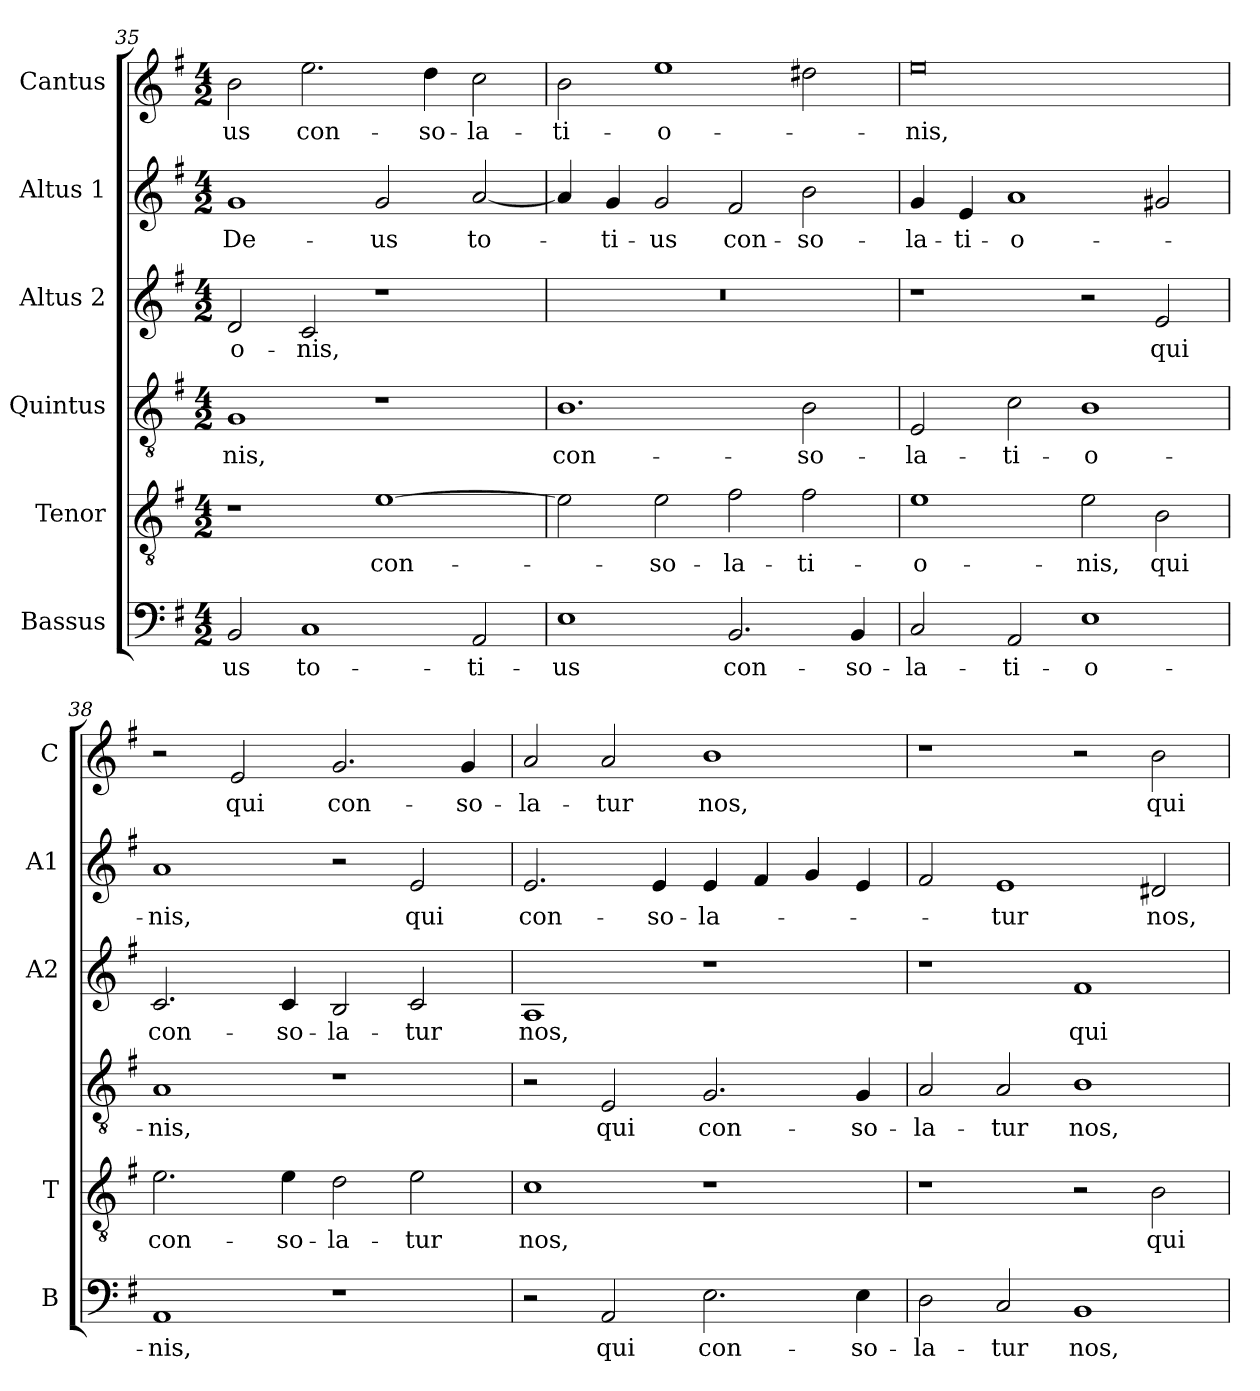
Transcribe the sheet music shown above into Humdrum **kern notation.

**kern	**text	**kern	**text	**kern	**text	**kern	**text	**kern	**text	**kern	**text
*part6	*part6	*part5	*part5	*part4	*part4	*part3	*part3	*part2	*part2	*part1	*part1
*staff6	*staff6	*staff5	*staff5	*staff4	*staff4	*staff3	*staff3	*staff2	*staff2	*staff1	*staff1
*I"Bassus	*	*I"Tenor	*	*I"Quintus	*	*I"Altus 2	*	*I"Altus 1	*	*I"Cantus	*
*I'B	*	*I'T	*	*	*	*I'A2	*	*I'A1	*	*I'C	*
!!LO:LB:g=z
*clefF4	*	*clefGv2	*	*clefGv2	*	*clefG2	*	*clefG2	*	*clefG2	*
*k[f#]	*	*k[f#]	*	*k[f#]	*	*k[f#]	*	*k[f#]	*	*k[f#]	*
*G:	*	*G:	*	*G:	*	*G:	*	*G:	*	*G:	*
*M4/2	*	*M4/2	*	*M4/2	*	*M4/2	*	*M4/2	*	*M4/2	*
=35	=35	=35	=35	=35	=35	=35	=35	=35	=35	=35	=35
!	!LO:LY:b	!	!	!	!LO:LY:b	!	!LO:LY:b	!	!LO:LY:b	!	!LO:LY:b
2BB/	-us	1r	.	1G	-nis,	2d/	-o-	1g	De-	2b\	-us
!	!LO:LY:b	!	!	!	!	!	!LO:LY:b	!	!	!	!LO:LY:b
1C	to-	.	.	.	.	2c/	-nis,	.	.	2.ee\	con-
!	!	!	!LO:LY:b	!	!	!	!	!	!LO:LY:b	!	!
.	.	[1e	con-	1r	.	1r	.	2g/	-us	.	.
!	!	!	!	!	!	!	!	!	!	!	!LO:LY:b
.	.	.	.	.	.	.	.	.	.	4dd\	-so-
!	!LO:LY:b	!	!	!	!	!	!	!	!LO:LY:b	!	!LO:LY:b
2AA/	-ti-	.	.	.	.	.	.	[2a/	to-	2cc\	-la-
=36	=36	=36	=36	=36	=36	=36	=36	=36	=36	=36	=36
!	!LO:LY:b	!	!	!	!LO:LY:b	!	!	!	!	!	!LO:LY:b
1E	-us	2e\]	.	1.B	con-	0r	.	4a/]	.	2b\	-ti-
!	!	!	!	!	!	!	!	!	!LO:LY:b	!	!
.	.	.	.	.	.	.	.	4g/	-ti-	.	.
!	!	!	!LO:LY:b	!	!	!	!	!	!LO:LY:b	!	!LO:LY:b
.	.	2e\	-so-	.	.	.	.	2g/	-us	1ee	-o-
!	!LO:LY:b	!	!LO:LY:b	!	!	!	!	!	!LO:LY:b	!	!
2.BB/	con-	2f#i\	-la-	.	.	.	.	2f#/	con-	.	.
!	!	!	!LO:LY:b	!	!LO:LY:b	!	!	!	!LO:LY:b	!	!
.	.	2f#\	-ti-	2B\	-so-	.	.	2b\	-so-	2dd#X\	.
!	!LO:LY:b	!	!	!	!	!	!	!	!	!	!
4BB/	-so-	.	.	.	.	.	.	.	.	.	.
=37	=37	=37	=37	=37	=37	=37	=37	=37	=37	=37	=37
!	!LO:LY:b	!	!LO:LY:b	!	!LO:LY:b	!	!	!	!LO:LY:b	!	!LO:LY:b
2C/	-la-	1e	-o-	2E/	-la-	1r	.	4g/	-la-	0ee	-nis,
!	!	!	!	!	!	!	!	!	!LO:LY:b	!	!
.	.	.	.	.	.	.	.	4e/	-ti-	.	.
!	!LO:LY:b	!	!	!	!LO:LY:b	!	!	!	!LO:LY:b	!	!
2AA/	-ti-	.	.	2c\	-ti-	.	.	1a	-o-	.	.
!	!LO:LY:b	!	!LO:LY:b	!	!LO:LY:b	!	!	!	!	!	!
1E	-o-	2e\	-nis,	1B	-o-	2r	.	.	.	.	.
!	!	!	!LO:LY:b	!	!	!	!LO:LY:b	!	!	!	!
.	.	2B\	qui	.	.	2e/	qui	2g#X/	.	.	.
=38	=38	=38	=38	=38	=38	=38	=38	=38	=38	=38	=38
!	!LO:LY:b	!	!LO:LY:b	!	!LO:LY:b	!	!LO:LY:b	!	!LO:LY:b	!	!
1AA	-nis,	2.e\	con-	1A	-nis,	2.c/	con-	1a	-nis,	2r	.
!	!	!	!	!	!	!	!	!	!	!	!LO:LY:b
.	.	.	.	.	.	.	.	.	.	2e/	qui
!	!	!	!LO:LY:b	!	!	!	!LO:LY:b	!	!	!	!
.	.	4e\	-so-	.	.	4c/	-so-	.	.	.	.
!	!	!	!LO:LY:b	!	!	!	!LO:LY:b	!	!	!	!LO:LY:b
1r	.	2d\	-la-	1r	.	2B/	-la-	2r	.	2.g/	con-
!	!	!	!LO:LY:b	!	!	!	!LO:LY:b	!	!LO:LY:b	!	!
.	.	2e\	-tur	.	.	2c/	-tur	2e/	qui	.	.
!	!	!	!	!	!	!	!	!	!	!	!LO:LY:b
.	.	.	.	.	.	.	.	.	.	4g/	-so-
=39	=39	=39	=39	=39	=39	=39	=39	=39	=39	=39	=39
!	!	!	!LO:LY:b	!	!	!	!LO:LY:b	!	!LO:LY:b	!	!LO:LY:b
2r	.	1c	nos,	2r	.	1A	nos,	2.e/	con-	2a/	-la-
!	!LO:LY:b	!	!	!	!LO:LY:b	!	!	!	!	!	!LO:LY:b
2AA/	qui	.	.	2E/	qui	.	.	.	.	2a/	-tur
!	!	!	!	!	!	!	!	!	!LO:LY:b	!	!
.	.	.	.	.	.	.	.	4e/	-so-	.	.
!	!LO:LY:b	!	!	!	!LO:LY:b	!	!	!	!LO:LY:b	!	!LO:LY:b
2.E\	con-	1r	.	2.G/	con-	1r	.	4e/	-la-	1b	nos,
.	.	.	.	.	.	.	.	4f#/	.	.	.
.	.	.	.	.	.	.	.	4g/	.	.	.
!	!LO:LY:b	!	!	!	!LO:LY:b	!	!	!	!	!	!
4E\	-so-	.	.	4G/	-so-	.	.	4e/	.	.	.
!!LO:LB:g=z
=40	=40	=40	=40	=40	=40	=40	=40	=40	=40	=40	=40
!	!LO:LY:b	!	!	!	!LO:LY:b	!	!	!	!	!	!
2D\	-la-	1r	.	2A/	-la-	1r	.	2f#/	.	1r	.
!	!LO:LY:b	!	!	!	!LO:LY:b	!	!	!	!LO:LY:b	!	!
2C/	-tur	.	.	2A/	-tur	.	.	1e	-tur	.	.
!	!LO:LY:b	!	!	!	!LO:LY:b	!	!LO:LY:b	!	!	!	!
1BB	nos,	2r	.	1B	nos,	1f#	qui	.	.	2r	.
!	!	!	!LO:LY:b	!	!	!	!	!	!LO:LY:b	!	!LO:LY:b
.	.	2B\	qui	.	.	.	.	2d#X/	nos,	2b\	qui
=	=	=	=	=	=	=	=	=	=	=	=
*-	*-	*-	*-	*-	*-	*-	*-	*-	*-	*-	*-
